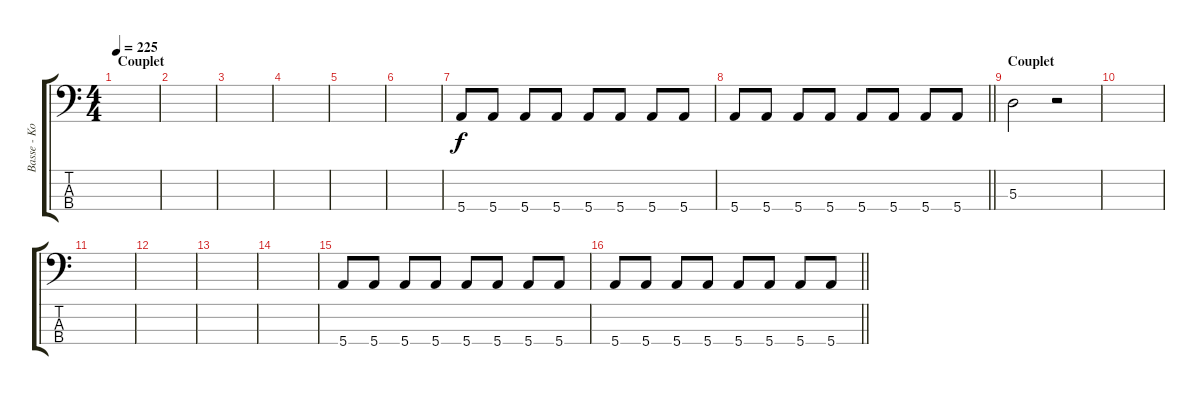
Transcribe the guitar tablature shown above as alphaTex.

\track ("Basse - Kojak" "Basse - Ko") {instrument acousticguitarnylon}
\staff {score tabs}
\tuning (G2 D2 A1 E1) {hide}
\ts (4 4)
\section ("" "Couplet")
\tempo 225
\clef f4
\ks c
|
|
|
|
|
|
5.4.8 5.4.8 5.4.8 5.4.8 5.4.8 5.4.8 5.4.8 5.4.8 |
\barLineRight lightlight
5.4.8 5.4.8 5.4.8 5.4.8 5.4.8 5.4.8 5.4.8 5.4.8 |
\section ("" "Couplet")
5.3.2 r.2 |
|
|
|
|
|
5.4.8 5.4.8 5.4.8 5.4.8 5.4.8 5.4.8 5.4.8 5.4.8 |
\barLineRight lightlight
5.4.8 5.4.8 5.4.8 5.4.8 5.4.8 5.4.8 5.4.8 5.4.8
